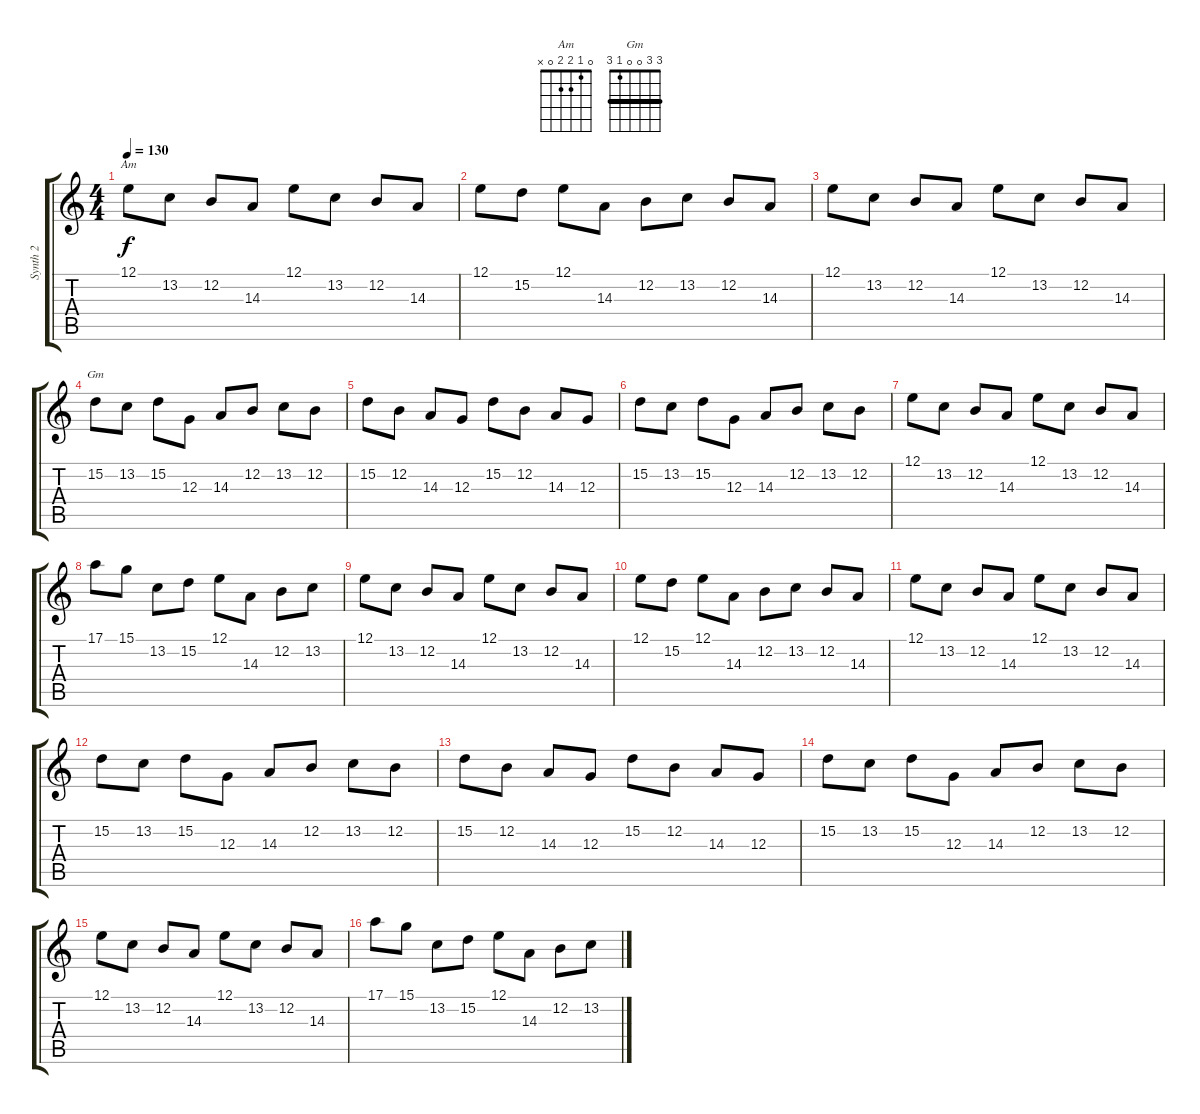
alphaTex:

\track ("Synth 2" "Synth 2") {instrument pad4choir}
\staff {score tabs}
\tuning (E4 B3 G3 D3 A2 E2) {hide}
\chord ("Am" 0 1 2 2 0 x)
\chord ("Gm" 3 3 0 0 1 3) {barre 3}
\ts (4 4)
\tempo 130
\clef g2
\ks c
12.1.8{ch "Am" dy f} 13.2.8 12.2.8 14.3.8 12.1.8 13.2.8 12.2.8 14.3.8 |
12.1.8 15.2.8 12.1.8 14.3.8 12.2.8 13.2.8 12.2.8 14.3.8 |
12.1.8 13.2.8 12.2.8 14.3.8 12.1.8 13.2.8 12.2.8 14.3.8 |
15.2.8{ch "Gm"} 13.2.8 15.2.8 12.3.8 14.3.8 12.2.8 13.2.8 12.2.8 |
15.2.8 12.2.8 14.3.8 12.3.8 15.2.8 12.2.8 14.3.8 12.3.8 |
15.2.8 13.2.8 15.2.8 12.3.8 14.3.8 12.2.8 13.2.8 12.2.8 |
12.1.8 13.2.8 12.2.8 14.3.8 12.1.8 13.2.8 12.2.8 14.3.8 |
17.1.8 15.1.8 13.2.8 15.2.8 12.1.8 14.3.8 12.2.8 13.2.8 |
12.1.8 13.2.8 12.2.8 14.3.8 12.1.8 13.2.8 12.2.8 14.3.8 |
12.1.8 15.2.8 12.1.8 14.3.8 12.2.8 13.2.8 12.2.8 14.3.8 |
12.1.8 13.2.8 12.2.8 14.3.8 12.1.8 13.2.8 12.2.8 14.3.8 |
15.2.8 13.2.8 15.2.8 12.3.8 14.3.8 12.2.8 13.2.8 12.2.8 |
15.2.8 12.2.8 14.3.8 12.3.8 15.2.8 12.2.8 14.3.8 12.3.8 |
15.2.8 13.2.8 15.2.8 12.3.8 14.3.8 12.2.8 13.2.8 12.2.8 |
12.1.8 13.2.8 12.2.8 14.3.8 12.1.8 13.2.8 12.2.8 14.3.8 |
17.1.8 15.1.8 13.2.8 15.2.8 12.1.8 14.3.8 12.2.8 13.2.8
